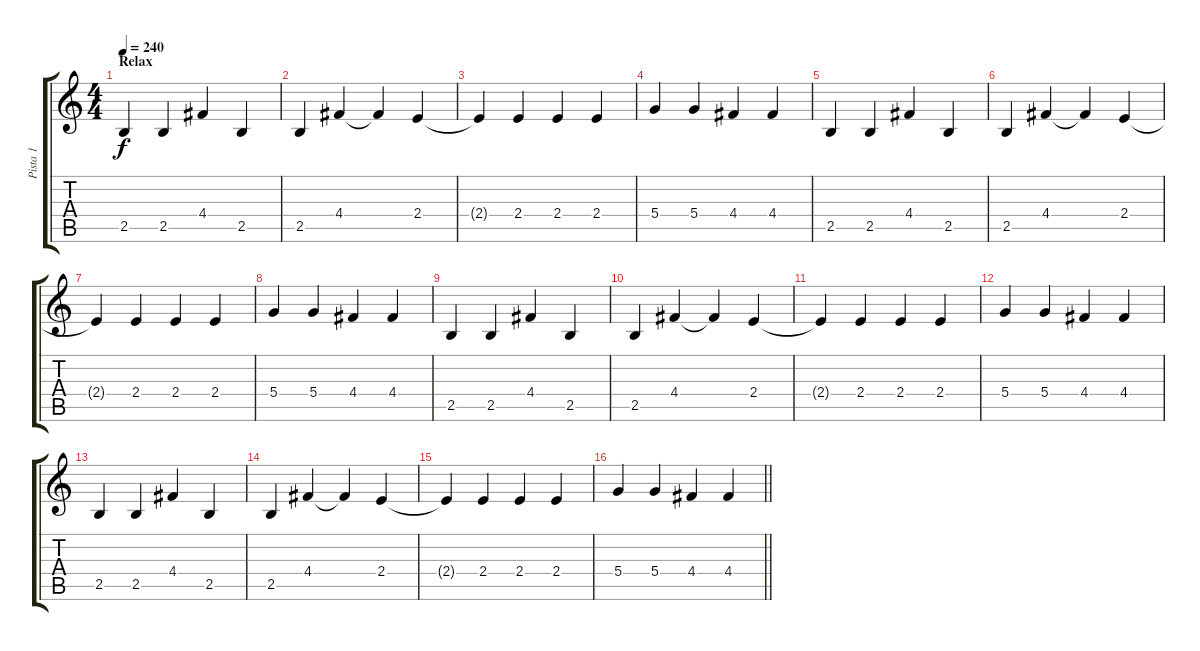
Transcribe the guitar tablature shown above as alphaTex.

\track ("Pista 1" "Pista 1") {instrument distortionguitar}
\staff {score tabs}
\tuning (E4 B3 G3 D3 A2 E2) {hide}
\ts (4 4)
\section ("" "Relax")
\tempo 240
\clef g2
\ks c
2.5.4{dy f instrument electricguitarclean} 2.5.4 4.4.4 2.5.4 |
2.5.4 4.4.4 4.4{t}.4 2.4.4 |
2.4{t}.4 2.4.4 2.4.4 2.4.4 |
5.4.4 5.4.4 4.4.4 4.4.4 |
2.5.4{instrument electricguitarclean} 2.5.4 4.4.4 2.5.4 |
2.5.4 4.4.4 4.4{t}.4 2.4.4 |
2.4{t}.4 2.4.4 2.4.4 2.4.4 |
5.4.4 5.4.4 4.4.4 4.4.4 |
2.5.4{instrument electricguitarclean} 2.5.4 4.4.4 2.5.4 |
2.5.4 4.4.4 4.4{t}.4 2.4.4 |
2.4{t}.4 2.4.4 2.4.4 2.4.4 |
5.4.4 5.4.4 4.4.4 4.4.4 |
2.5.4{instrument electricguitarclean} 2.5.4 4.4.4 2.5.4 |
2.5.4 4.4.4 4.4{t}.4 2.4.4 |
2.4{t}.4 2.4.4 2.4.4 2.4.4 |
\barLineRight lightlight
5.4.4 5.4.4 4.4.4 4.4.4
